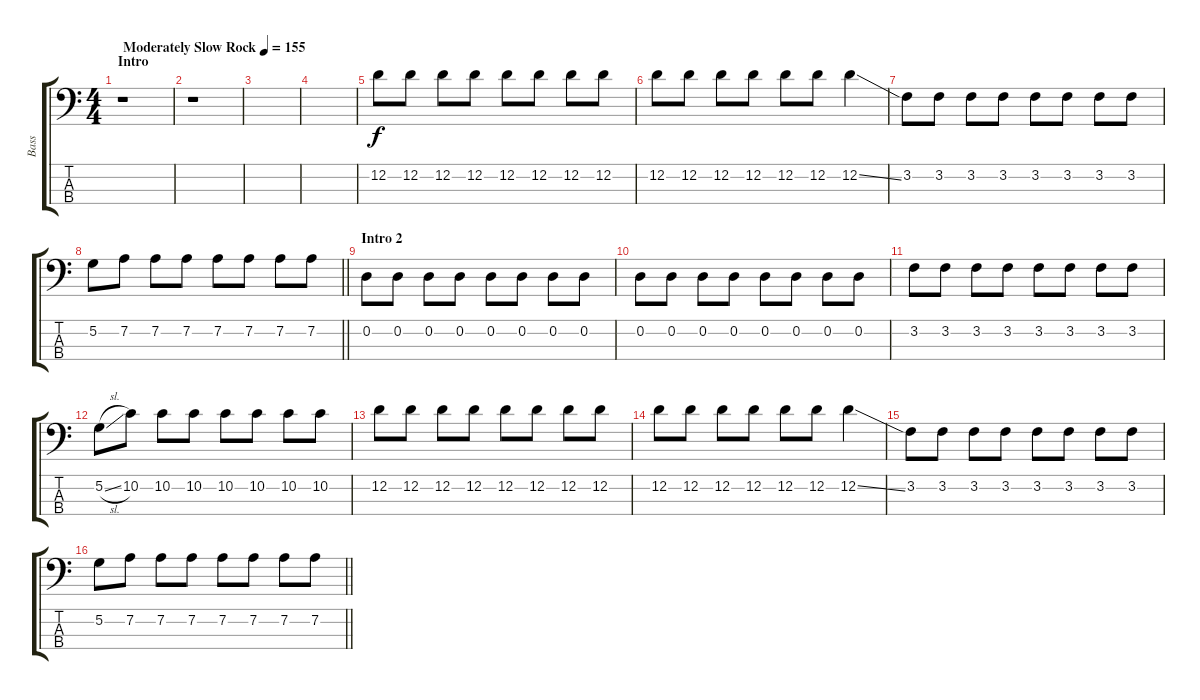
\track ("Bass" "Bass") {instrument electricbassfinger}
\staff {score tabs}
\tuning (G2 D2 A1 D1) {hide}
\ts (4 4)
\section ("" "Intro")
\tempo (155 "Moderately Slow Rock")
\clef f4
\ks c
r.1{dy f volume 7 instrument electricbassfinger} |
r.1 |
|
|
12.2.8{volume 13} 12.2.8 12.2.8 12.2.8 12.2.8 12.2.8 12.2.8 12.2.8 |
12.2.8 12.2.8 12.2.8 12.2.8 12.2.8 12.2.8 12.2{ss}.4 |
3.2.8 3.2.8 3.2.8 3.2.8 3.2.8 3.2.8 3.2.8 3.2.8 |
\barLineRight lightlight
5.2.8 7.2.8 7.2.8 7.2.8 7.2.8 7.2.8 7.2.8 7.2.8 |
\section ("" "Intro 2")
0.2.8 0.2.8 0.2.8 0.2.8 0.2.8 0.2.8 0.2.8 0.2.8 |
0.2.8 0.2.8 0.2.8 0.2.8 0.2.8 0.2.8 0.2.8 0.2.8 |
3.2.8 3.2.8 3.2.8 3.2.8 3.2.8 3.2.8 3.2.8 3.2.8 |
5.2{sl}.8 10.2.8 10.2.8 10.2.8 10.2.8 10.2.8 10.2.8 10.2.8 |
12.2.8 12.2.8 12.2.8 12.2.8 12.2.8 12.2.8 12.2.8 12.2.8 |
12.2.8 12.2.8 12.2.8 12.2.8 12.2.8 12.2.8 12.2{ss}.4 |
3.2.8 3.2.8 3.2.8 3.2.8 3.2.8 3.2.8 3.2.8 3.2.8 |
\barLineRight lightlight
5.2.8 7.2.8 7.2.8 7.2.8 7.2.8 7.2.8 7.2.8 7.2.8
